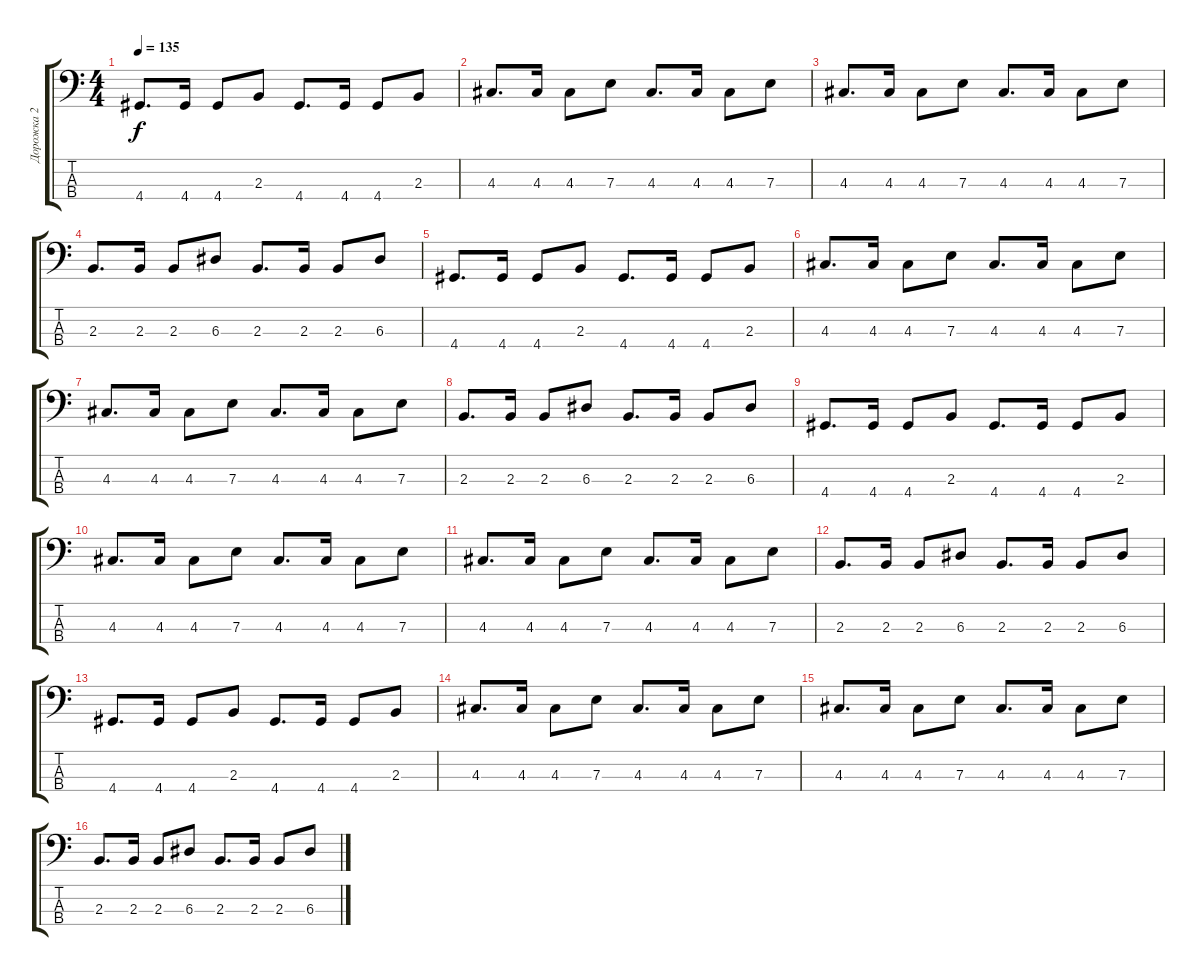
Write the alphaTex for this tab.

\track ("Дорожка 2" "Дорожка 2") {instrument synthbass1}
\staff {score tabs}
\tuning (G2 D2 A1 E1) {hide}
\ts (4 4)
\tempo 135
\clef f4
\ks c
4.4.8{d dy f} 4.4.16 4.4.8 2.3.8 4.4.8{d} 4.4.16 4.4.8 2.3.8 |
4.3.8{d} 4.3.16 4.3.8 7.3.8 4.3.8{d} 4.3.16 4.3.8 7.3.8 |
4.3.8{d} 4.3.16 4.3.8 7.3.8 4.3.8{d} 4.3.16 4.3.8 7.3.8 |
2.3.8{d} 2.3.16 2.3.8 6.3.8 2.3.8{d} 2.3.16 2.3.8 6.3.8 |
4.4.8{d} 4.4.16 4.4.8 2.3.8 4.4.8{d} 4.4.16 4.4.8 2.3.8 |
4.3.8{d} 4.3.16 4.3.8 7.3.8 4.3.8{d} 4.3.16 4.3.8 7.3.8 |
4.3.8{d} 4.3.16 4.3.8 7.3.8 4.3.8{d} 4.3.16 4.3.8 7.3.8 |
2.3.8{d} 2.3.16 2.3.8 6.3.8 2.3.8{d} 2.3.16 2.3.8 6.3.8 |
4.4.8{d} 4.4.16 4.4.8 2.3.8 4.4.8{d} 4.4.16 4.4.8 2.3.8 |
4.3.8{d} 4.3.16 4.3.8 7.3.8 4.3.8{d} 4.3.16 4.3.8 7.3.8 |
4.3.8{d} 4.3.16 4.3.8 7.3.8 4.3.8{d} 4.3.16 4.3.8 7.3.8 |
2.3.8{d} 2.3.16 2.3.8 6.3.8 2.3.8{d} 2.3.16 2.3.8 6.3.8 |
4.4.8{d} 4.4.16 4.4.8 2.3.8 4.4.8{d} 4.4.16 4.4.8 2.3.8 |
4.3.8{d} 4.3.16 4.3.8 7.3.8 4.3.8{d} 4.3.16 4.3.8 7.3.8 |
4.3.8{d} 4.3.16 4.3.8 7.3.8 4.3.8{d} 4.3.16 4.3.8 7.3.8 |
2.3.8{d} 2.3.16 2.3.8 6.3.8 2.3.8{d} 2.3.16 2.3.8 6.3.8
